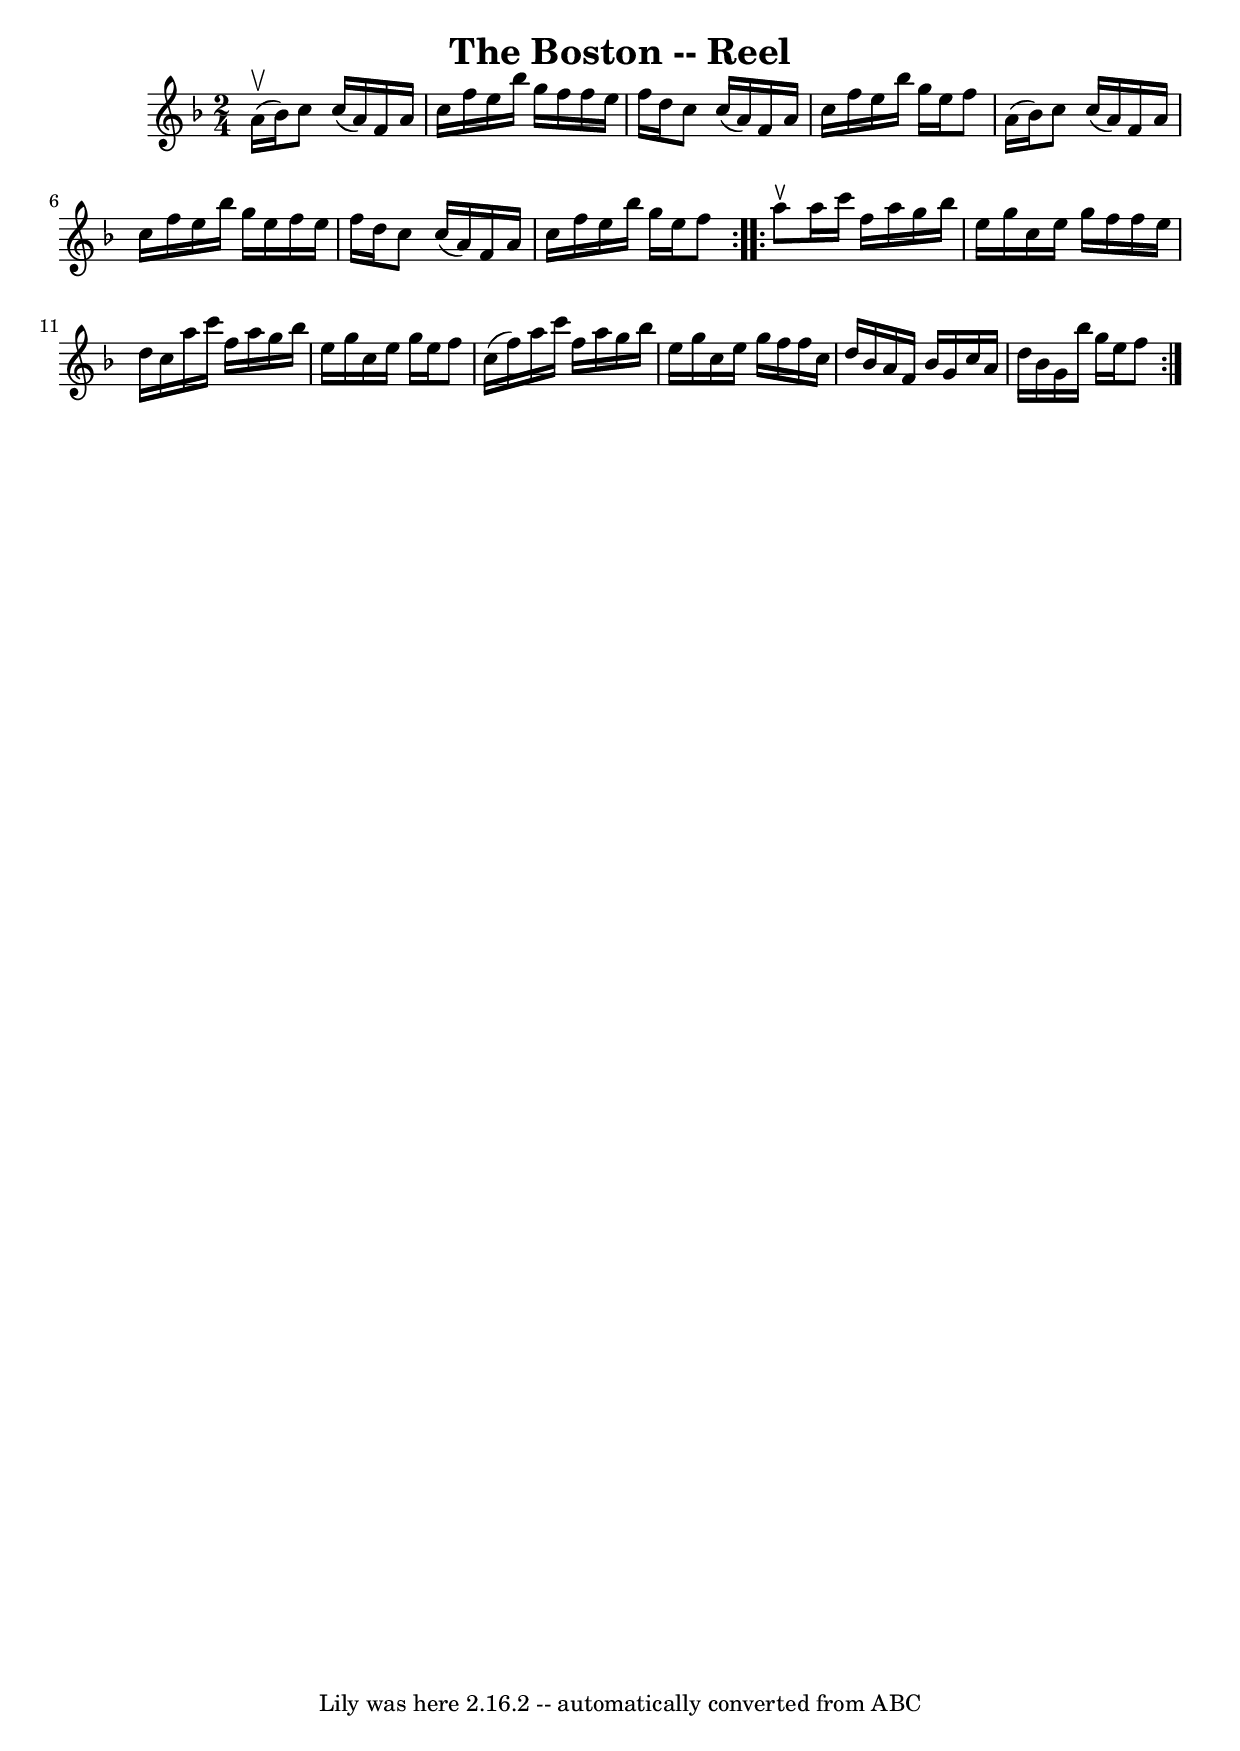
\version "2.16.2"
\include "Mammoth.ily"
\header {
  %% book = "Ryan's Mammoth Collection"
 crossRefNumber = "1"
 footnotes = ""
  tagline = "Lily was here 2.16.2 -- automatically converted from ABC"
  title = "The Boston -- Reel"

}
voicedefault =  {



  \repeat volta 2 {

    \time 2/4 
    \key f \major a'16^\upbow(bes'16)  |
 c''8 c''16 ( a'16) f'16 a'16 c''16 f''16   |
 e''16 bes''16 g''16 f''16 f''16 e''16 f''16 d''16   |
 c''8 c''16 ( a'16) f'16 a'16 c''16 f''16   |
 e''16 bes''16 g''16 e''16 f''8 a'16 (bes'16)  |
 c''8 c''16 ( a'16) f'16 a'16 c''16 f''16   |
 e''16 bes''16 g''16 e''16 f''16 e''16 f''16 d''16   |
 c''8 c''16 (a'16 ) f'16 a'16 c''16 f''16  |
 e''16 bes''16 g''16    
 e''16 f''8  
  } 
  \repeat volta 2 { a''8^\ltoe  |
 a''16 c'''16 f''16 a''16 g''16 bes''16 e''16 g''16   |
 c''16 e''16 g''16 f''16 f''16 e''16 d''16 c''16   |
 a''16 c'''16 f''16 a''16 g''16 bes''16 e''16 g''16   |
 c''16 e''16 g''16 e''16 f''8 c''16 (f''16)  |
 a''16 c'''16 f''16 a''16 g''16 bes''16 e''16 g''16    |
 c''16 e''16 g''16 f''16 f''16 c''16 d''16 bes'16   |
 a'16 f'16 bes'16 g'16 c''16 a'16 d''16 bes'16   |
 g'16 bes''16 g''16 e''16 f''8  
  }   

}

\score{
  <<

    \context Staff="default"
    {
      \voicedefault 
      
    }

  >>
  \layout {
    
  }
  \midi {
  }

}
